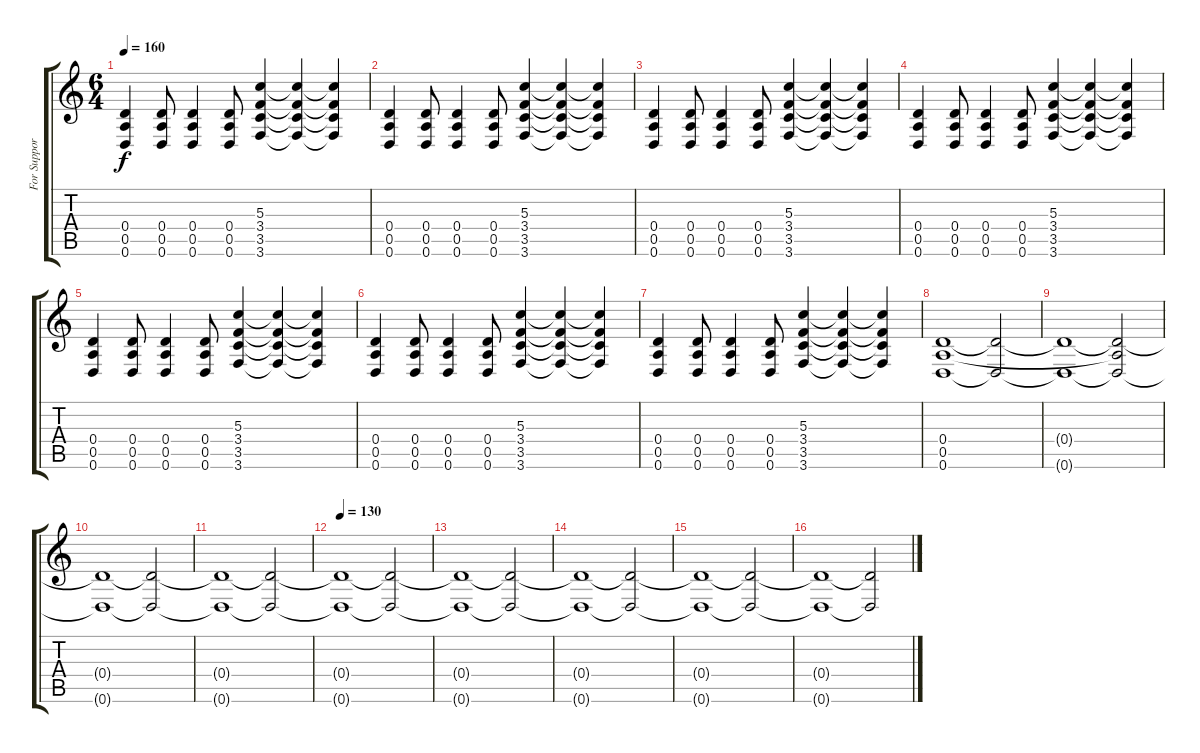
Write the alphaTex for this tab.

\track ("For Support only" "For Suppor") {instrument overdrivenguitar}
\staff {score tabs}
\tuning (E4 B3 G3 D3 A2 D2) {hide}
\ts (6 4)
\tempo 160
\clef g2
\ks c
(0.4 0.5 0.6).4{dy f} (0.4 0.5 0.6).8 (0.4 0.5 0.6).4 (0.4 0.5 0.6).8 (5.3 3.4 3.5 3.6).4 (5.3{t} 3.4{t} 3.5{t} 3.6{t}).4 (5.3{t} 3.4{t} 3.5{t} 3.6{t}).4 |
(0.4 0.5 0.6).4 (0.4 0.5 0.6).8 (0.4 0.5 0.6).4 (0.4 0.5 0.6).8 (5.3 3.4 3.5 3.6).4 (5.3{t} 3.4{t} 3.5{t} 3.6{t}).4 (5.3{t} 3.4{t} 3.5{t} 3.6{t}).4 |
(0.4 0.5 0.6).4 (0.4 0.5 0.6).8 (0.4 0.5 0.6).4 (0.4 0.5 0.6).8 (5.3 3.4 3.5 3.6).4 (5.3{t} 3.4{t} 3.5{t} 3.6{t}).4 (5.3{t} 3.4{t} 3.5{t} 3.6{t}).4 |
(0.4 0.5 0.6).4 (0.4 0.5 0.6).8 (0.4 0.5 0.6).4 (0.4 0.5 0.6).8 (5.3 3.4 3.5 3.6).4 (5.3{t} 3.4{t} 3.5{t} 3.6{t}).4 (5.3{t} 3.4{t} 3.5{t} 3.6{t}).4 |
(0.4 0.5 0.6).4 (0.4 0.5 0.6).8 (0.4 0.5 0.6).4 (0.4 0.5 0.6).8 (5.3 3.4 3.5 3.6).4 (5.3{t} 3.4{t} 3.5{t} 3.6{t}).4 (5.3{t} 3.4{t} 3.5{t} 3.6{t}).4 |
(0.4 0.5 0.6).4 (0.4 0.5 0.6).8 (0.4 0.5 0.6).4 (0.4 0.5 0.6).8 (5.3 3.4 3.5 3.6).4 (5.3{t} 3.4{t} 3.5{t} 3.6{t}).4 (5.3{t} 3.4{t} 3.5{t} 3.6{t}).4 |
(0.4 0.5 0.6).4 (0.4 0.5 0.6).8 (0.4 0.5 0.6).4 (0.4 0.5 0.6).8 (5.3 3.4 3.5 3.6).4 (5.3{t} 3.4{t} 3.5{t} 3.6{t}).4 (5.3{t} 3.4{t} 3.5{t} 3.6{t}).4 |
(0.4 0.5 0.6).1 (0.4{t} 0.6{t}).2 |
(0.4{t} 0.6{t}).1 (0.4{t} 0.5{t} 0.6{t}).2 |
(0.4{t} 0.6{t}).1 (0.4{t} 0.6{t}).2 |
(0.4{t} 0.6{t}).1{volume 5} (0.4{t} 0.6{t}).2 |
\tempo 130
(0.4{t} 0.6{t}).1 (0.4{t} 0.6{t}).2 |
(0.4{t} 0.6{t}).1 (0.4{t} 0.6{t}).2 |
(0.4{t} 0.6{t}).1 (0.4{t} 0.6{t}).2 |
(0.4{t} 0.6{t}).1 (0.4{t} 0.6{t}).2 |
(0.4{t} 0.6{t}).1 (0.4{t} 0.6{t}).2
